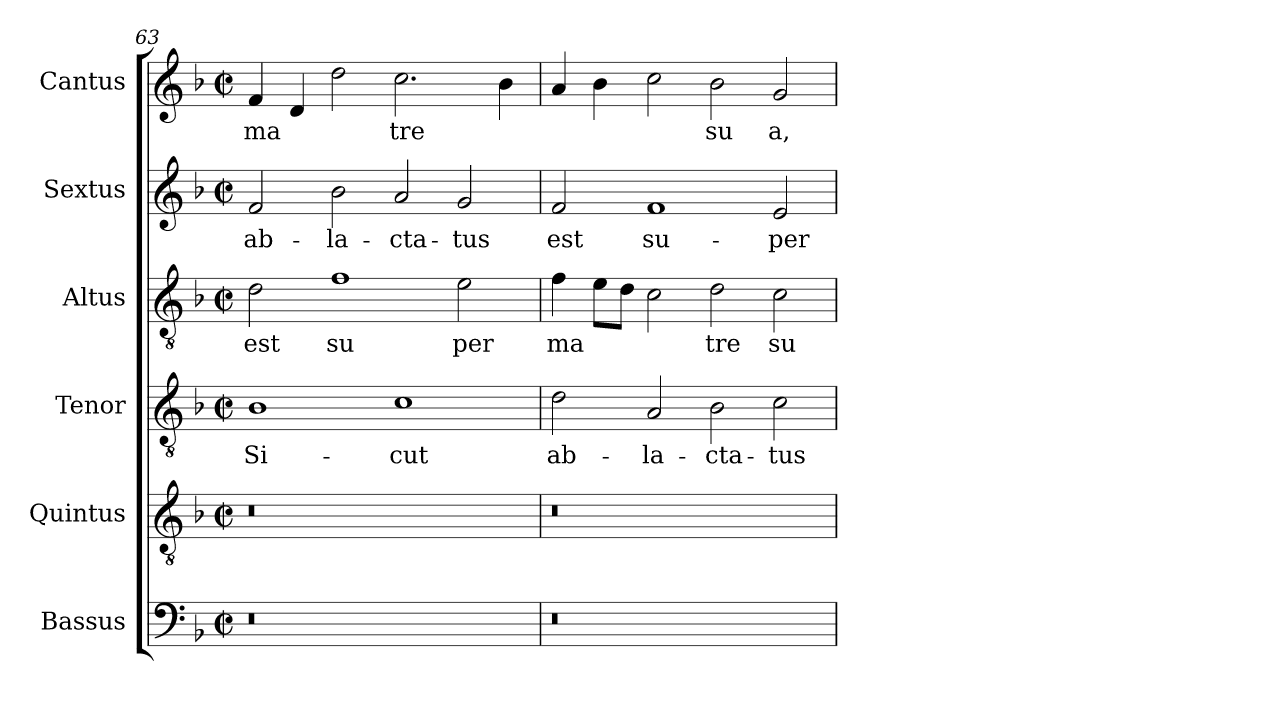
**kern	**kern	**kern	**text	**kern	**text	**kern	**text	**kern	**text
*part6	*part5	*part4	*part4	*part3	*part3	*part2	*part2	*part1	*part1
*staff6	*staff5	*staff4	*staff4	*staff3	*staff3	*staff2	*staff2	*staff1	*staff1
*I"Bassus	*I"Quintus	*I"Tenor	*	*I"Altus	*	*I"Sextus	*	*I"Cantus	*
*clefF4	*clefGv2	*clefGv2	*	*clefGv2	*	*clefG2	*	*clefG2	*
*k[b-]	*k[b-]	*k[b-]	*	*k[b-]	*	*k[b-]	*	*k[b-]	*
*F:	*F:	*F:	*	*F:	*	*F:	*	*F:	*
*M2/2	*M2/2	*M2/2	*	*M2/2	*	*M2/2	*	*M2/2	*
*met(c|)	*met(c|)	*met(c|)	*	*met(c|)	*	*met(c|)	*	*met(c|)	*
=63	=63	=63	=63	=63	=63	=63	=63	=63	=63
!	!	!	!LO:LY:b:cj	!	!LO:LY:b:cj	!	!LO:LY:b:cj	!	!LO:LY:b
0r	0r	1B-	Si-	2d\	est	2f/	ab-	4f/	ma
.	.	.	.	.	.	.	.	4d/	.
!	!	!	!	!	!LO:LY:b:cj	!	!LO:LY:b:cj	!	!
.	.	.	.	1f	su	2b-\	-la-	2dd\	.
!	!	!	!LO:LY:b:cj	!	!	!	!LO:LY:b:cj	!	!LO:LY:b
.	.	1c	-cut	.	.	2a/	-cta-	2.cc\	tre
!	!	!	!	!	!LO:LY:b:cj	!	!LO:LY:b:cj	!	!
.	.	.	.	2e\	per	2g/	-tus	.	.
.	.	.	.	.	.	.	.	4b-\	.
=64	=64	=64	=64	=64	=64	=64	=64	=64	=64
!	!	!	!LO:LY:b:cj	!	!LO:LY:b	!	!LO:LY:b:cj	!	!
0r	0r	2d\	ab-	4f\	ma	2f/	est	4a/	.
.	.	.	.	8e\L	.	.	.	4b-\	.
.	.	.	.	8d\J	.	.	.	.	.
!	!	!	!LO:LY:b:cj	!	!	!	!LO:LY:b:cj	!	!
.	.	2A/	-la-	2c\	.	1f	su-	2cc\	.
!	!	!	!LO:LY:b:cj	!	!LO:LY:b:cj	!	!	!	!LO:LY:b:cj
.	.	2B-\	-cta-	2d\	tre	.	.	2b-\	su
!	!	!	!LO:LY:b:cj	!	!LO:LY:b:cj	!	!LO:LY:b:cj	!	!LO:LY:b:cj
.	.	2c\	-tus	2c\	su	2e/	-per	2g/	a,
=	=	=	=	=	=	=	=	=	=
*-	*-	*-	*-	*-	*-	*-	*-	*-	*-
